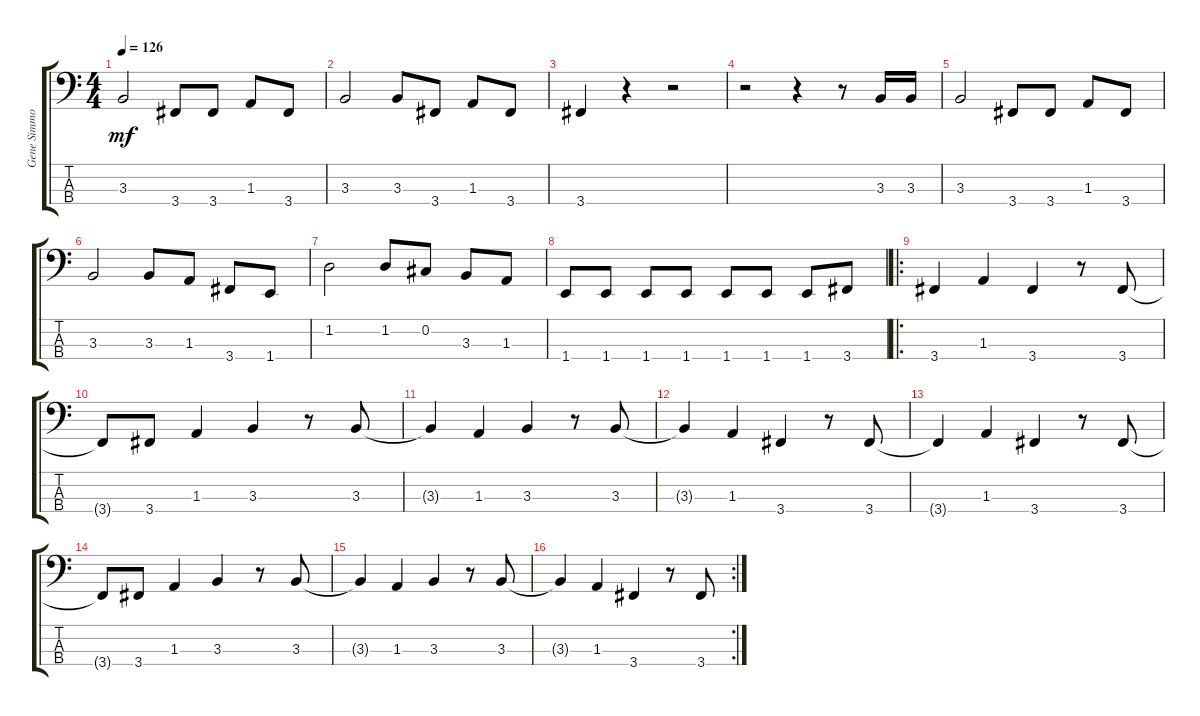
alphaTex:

\track ("Gene Simmons" "Gene Simmo") {instrument electricbassfinger}
\staff {score tabs}
\tuning (Gb2 Db2 Ab1 Eb1) {hide}
\ts (4 4)
\section ("" "")
\tempo 126
\clef f4
\ks c
3.3.2{dy mf} 3.4.8 3.4.8 1.3.8 3.4.8 |
3.3.2 3.3.8 3.4.8 1.3.8 3.4.8 |
3.4.4 r.4 r.2 |
r.2 r.4 r.8 3.3.16 3.3.16 |
3.3.2 3.4.8 3.4.8 1.3.8 3.4.8 |
3.3.2 3.3.8 1.3.8 3.4.8 1.4.8 |
1.2.2 1.2.8 0.2.8 3.3.8 1.3.8 |
1.4.8 1.4.8 1.4.8 1.4.8 1.4.8 1.4.8 1.4.8 3.4.8 |
\ro
\section ("" "")
3.4.4 1.3.4 3.4.4 r.8 3.4.8 |
3.4{t}.8 3.4.8 1.3.4 3.3.4 r.8 3.3.8 |
3.3{t}.4 1.3.4 3.3.4 r.8 3.3.8 |
3.3{t}.4 1.3.4 3.4.4 r.8 3.4.8 |
3.4{t}.4 1.3.4 3.4.4 r.8 3.4.8 |
3.4{t}.8 3.4.8 1.3.4 3.3.4 r.8 3.3.8 |
3.3{t}.4 1.3.4 3.3.4 r.8 3.3.8 |
\rc 2
3.3{t}.4 1.3.4 3.4.4 r.8 3.4.8
